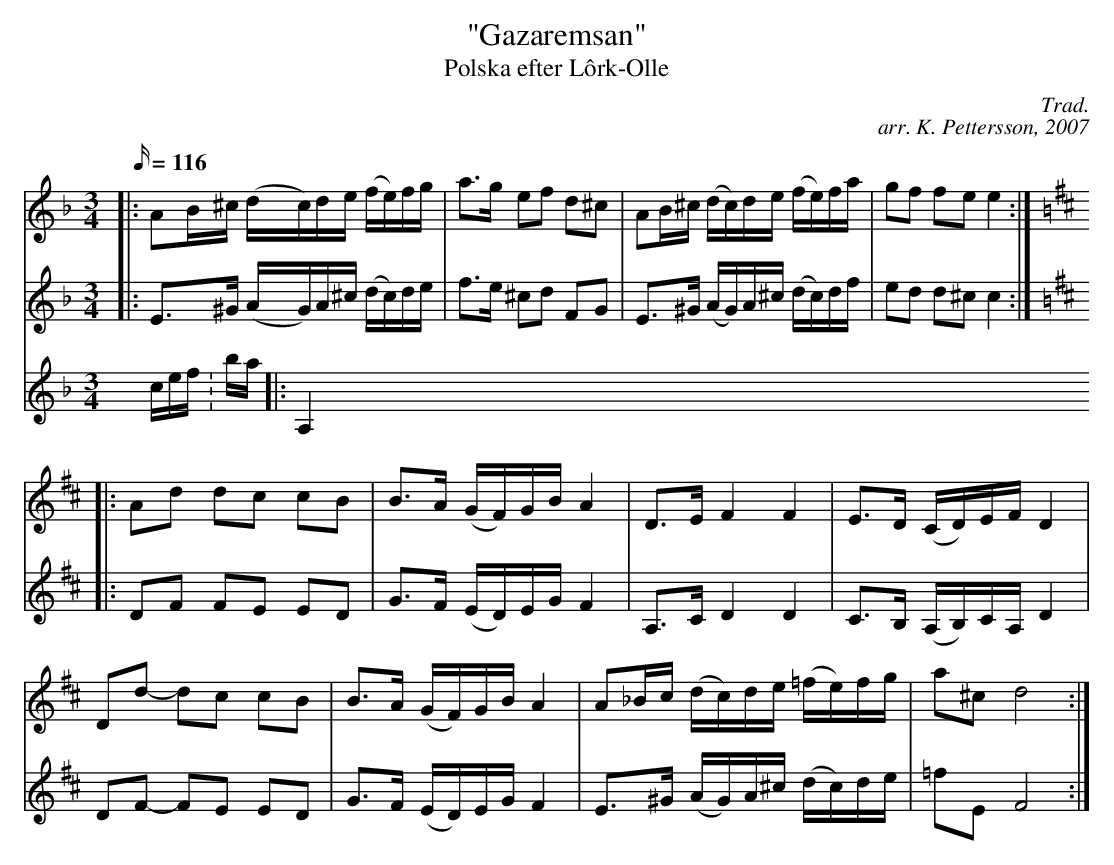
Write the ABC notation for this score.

X:1
T: "Gazaremsan"
T: Polska efter Lôrk-Olle
C: Trad.
C: arr. K. Pettersson, 2007
M: 3/4
L: 1/16
Q: 116
K: Dm
V: 1
|: A2B^c (dc)de (fe)fg | a3g e2f2 d2^c2 | A2B^c (dc)de (fe)fa | g2f2 f2e2 e4 :|
K: D
|: A2d2 d2c2 c2B2 | B3A (GF)GB A4 | D3E F4 F4 | E3D (CD)EF D4 |
D2d2- d2c2 c2B2 | B3A (GF)GB A4 | A2_Bc (dc)de (=fe)fg | a2^c2 d8 :|
V: 2
|: E3^G (AG)A^c (dc)de | f3e ^c2d2 F2G2 | E3^G (AG)A^c (dc)df | e2d2 d2^c2 c4 :|
K: D
|: D2F2 F2E2 E2D2 | G3F (ED)EG F4 | A,3C D4 D4 | C3B, (A,B,)CA, D4 |
D2F2- F2E2 E2D2 | G3F (ED)EG F4 | E3^G (AG)A^c (dc)de | =f2E2 F8 :|
V: 3
clef: bass
|: A,4
